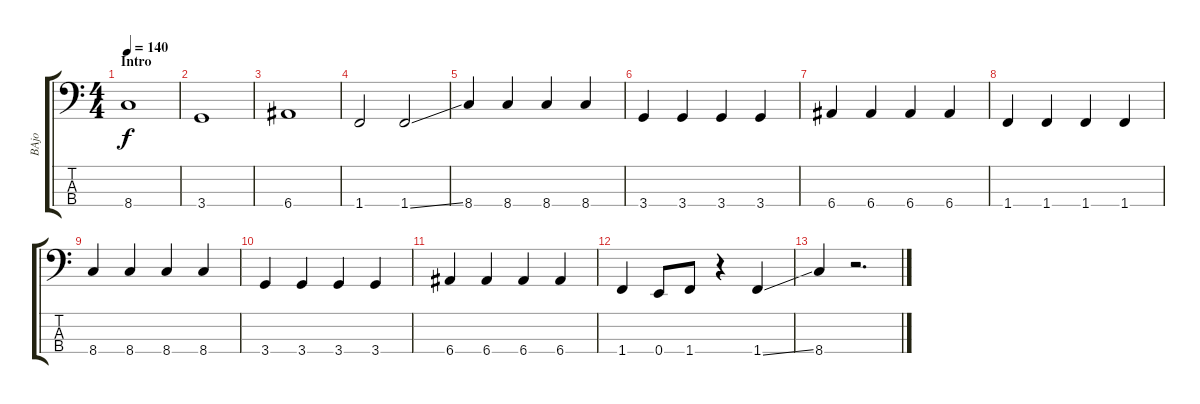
\track ("BAjo" "BAjo") {instrument electricbasspick}
\staff {score tabs}
\tuning (G2 D2 A1 E1) {hide}
\ts (4 4)
\section ("" "Intro")
\tempo 140
\clef f4
\ks c
8.4.1{dy f instrument synthbass2} |
3.4.1 |
6.4.1 |
1.4.2 1.4{ss}.2 |
8.4.4 8.4.4 8.4.4 8.4.4 |
3.4.4 3.4.4 3.4.4 3.4.4 |
6.4.4 6.4.4 6.4.4 6.4.4 |
1.4.4 1.4.4 1.4.4 1.4.4 |
8.4.4 8.4.4 8.4.4 8.4.4 |
3.4.4 3.4.4 3.4.4 3.4.4 |
6.4.4 6.4.4 6.4.4 6.4.4 |
1.4.4 0.4.8 1.4.8 r.4 1.4{ss}.4 |
8.4.4 r.2{d}
